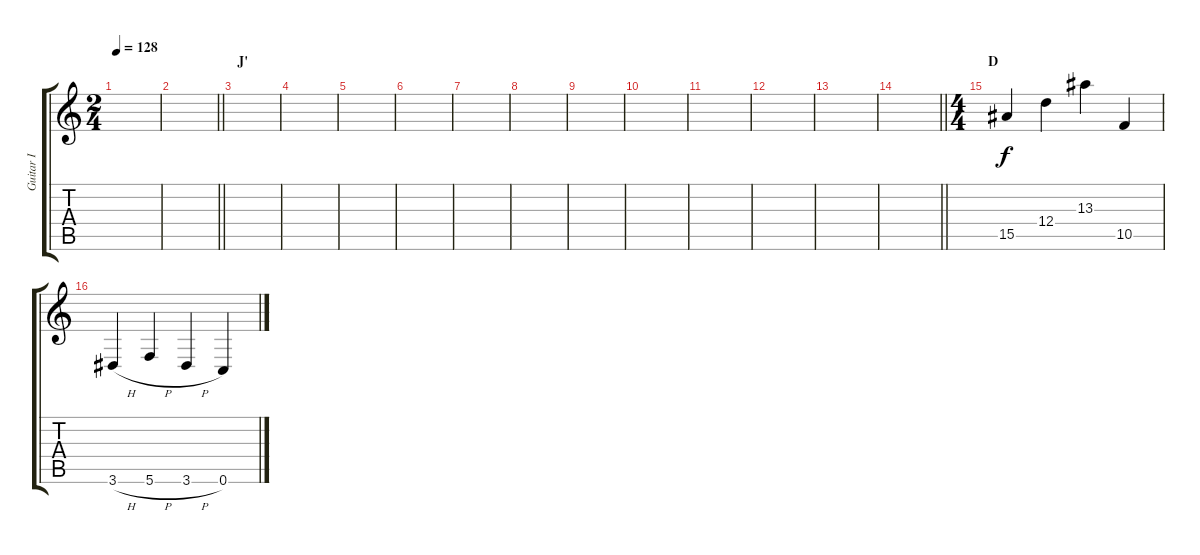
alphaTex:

\track ("Guitar I" "Guitar I") {instrument overdrivenguitar}
\staff {score tabs}
\tuning (G4 E4 A3 D3 G2 C2) {hide}
\ts (2 4)
\tempo 128
\clef g2
\ks c
|
\barLineRight lightlight
|
\section ("" "J'")
|
|
|
|
|
|
|
|
|
|
|
\barLineRight lightlight
|
\ts (4 4)
\section ("" "D")
15.5.4 12.4.4 13.3.4 10.5.4 |
3.6{h}.4 5.6{h}.4 3.6{h}.4 0.6.4
